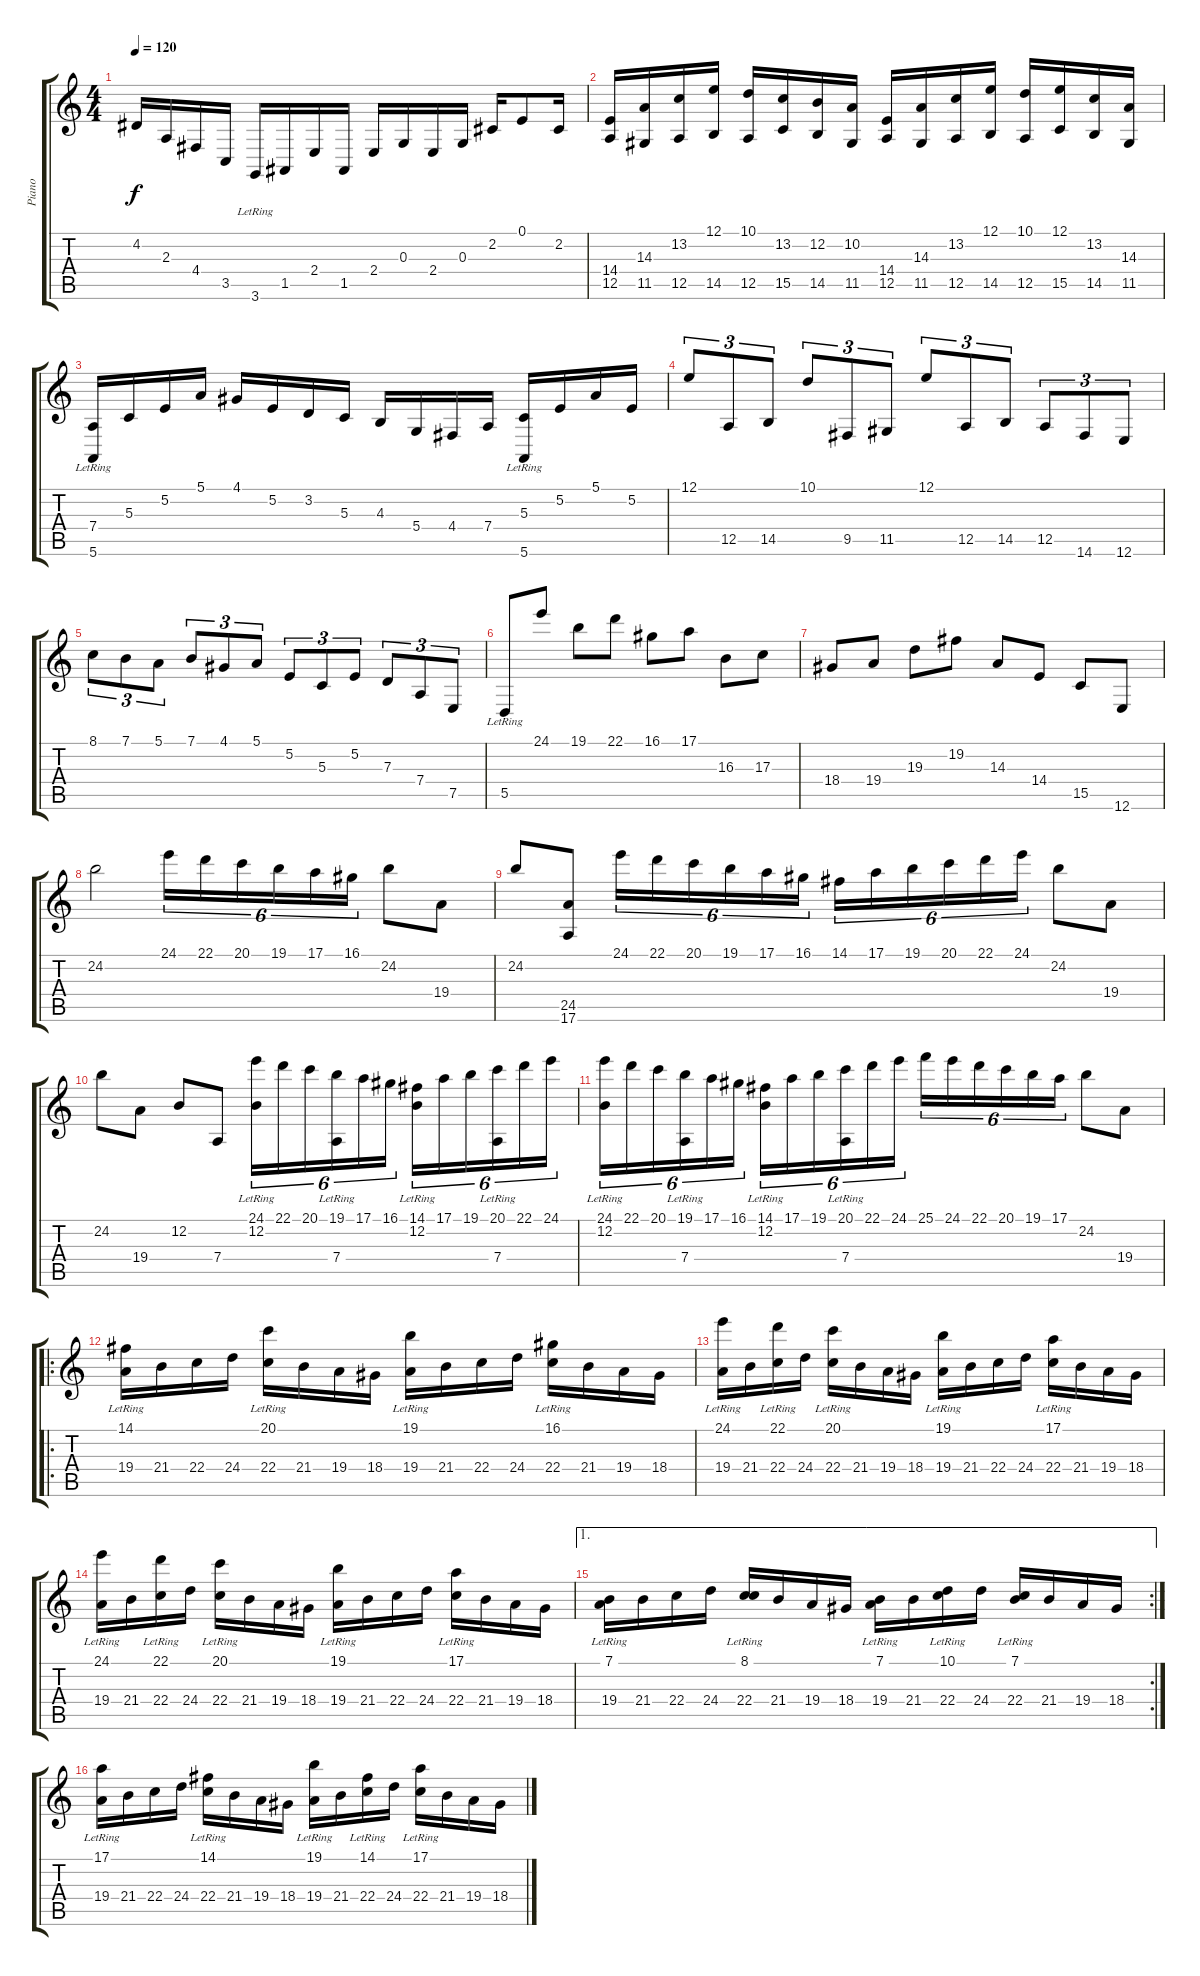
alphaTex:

\track ("Piano" "Piano") {instrument brightacousticpiano}
\staff {score tabs}
\tuning (E4 B3 G3 D3 A2 E2) {hide}
\ts (4 4)
\tempo 120
\clef g2
\ks aminor
4.2.16{dy f} 2.3.16 4.4.16 3.5.16 3.6{lr}.16 1.5.16 2.4.16 1.5.16 2.4.16 0.3.16 2.4.16 0.3.16 2.2.16 0.1.8 2.2.16 |
(14.4 12.5).16 (14.3 11.5).16 (13.2 12.5).16 (12.1 14.5).16 (10.1 12.5).16 (13.2 15.5).16 (12.2 14.5).16 (10.2 11.5).16 (14.4 12.5).16 (14.3 11.5).16 (13.2 12.5).16 (12.1 14.5).16 (10.1 12.5).16 (12.1 15.5).16 (13.2 14.5).16 (14.3 11.5).16 |
(7.4 5.6{lr}).16 5.3.16 5.2.16 5.1.16 4.1.16 5.2.16 3.2.16 5.3.16 4.3.16 5.4.16 4.4.16 7.4.16 (5.3 5.6{lr}).16 5.2.16 5.1.16 5.2.16 |
12.1.8{tu (3 2)} 12.5.8{tu (3 2)} 14.5.8{tu (3 2)} 10.1.8{tu (3 2)} 9.5.8{tu (3 2)} 11.5.8{tu (3 2)} 12.1.8{tu (3 2)} 12.5.8{tu (3 2)} 14.5.8{tu (3 2)} 12.5.8{tu (3 2)} 14.6.8{tu (3 2)} 12.6.8{tu (3 2)} |
8.1.8{tu (3 2)} 7.1.8{tu (3 2)} 5.1.8{tu (3 2)} 7.1.8{tu (3 2)} 4.1.8{tu (3 2)} 5.1.8{tu (3 2)} 5.2.8{tu (3 2)} 5.3.8{tu (3 2)} 5.2.8{tu (3 2)} 7.3.8{tu (3 2)} 7.4.8{tu (3 2)} 7.5.8{tu (3 2)} |
5.5{lr}.8 24.1.8 19.1.8 22.1.8 16.1.8 17.1.8 16.3.8 17.3.8 |
18.4.8 19.4.8 19.3.8 19.2.8 14.3.8 14.4.8 15.5.8 12.6.8 |
24.2.2 24.1.16{tu (6 4)} 22.1.16{tu (6 4)} 20.1.16{tu (6 4)} 19.1.16{tu (6 4)} 17.1.16{tu (6 4)} 16.1.16{tu (6 4)} 24.2.8 19.4.8 |
24.2.8 (24.5 17.6).8 24.1.16{tu (6 4)} 22.1.16{tu (6 4)} 20.1.16{tu (6 4)} 19.1.16{tu (6 4)} 17.1.16{tu (6 4)} 16.1.16{tu (6 4)} 14.1.16{tu (6 4)} 17.1.16{tu (6 4)} 19.1.16{tu (6 4)} 20.1.16{tu (6 4)} 22.1.16{tu (6 4)} 24.1.16{tu (6 4)} 24.2.8 19.4.8 |
24.2.8 19.4.8 12.2.8 7.4.8 (24.1 12.2{lr}).16{tu (6 4)} 22.1.16{tu (6 4)} 20.1.16{tu (6 4)} (19.1 7.4{lr}).16{tu (6 4)} 17.1.16{tu (6 4)} 16.1.16{tu (6 4)} (14.1 12.2{lr}).16{tu (6 4)} 17.1.16{tu (6 4)} 19.1.16{tu (6 4)} (20.1 7.4{lr}).16{tu (6 4)} 22.1.16{tu (6 4)} 24.1.16{tu (6 4)} |
(24.1 12.2{lr}).16{tu (6 4)} 22.1.16{tu (6 4)} 20.1.16{tu (6 4)} (19.1 7.4{lr}).16{tu (6 4)} 17.1.16{tu (6 4)} 16.1.16{tu (6 4)} (14.1 12.2{lr}).16{tu (6 4)} 17.1.16{tu (6 4)} 19.1.16{tu (6 4)} (20.1 7.4{lr}).16{tu (6 4)} 22.1.16{tu (6 4)} 24.1.16{tu (6 4)} 25.1.16{tu (6 4)} 24.1.16{tu (6 4)} 22.1.16{tu (6 4)} 20.1.16{tu (6 4)} 19.1.16{tu (6 4)} 17.1.16{tu (6 4)} 24.2.8 19.4.8 |
\ro
(14.1{lr} 19.4).16 21.4.16 22.4.16 24.4.16 (20.1{lr} 22.4).16 21.4.16 19.4.16 18.4.16 (19.1{lr} 19.4).16 21.4.16 22.4.16 24.4.16 (16.1{lr} 22.4).16 21.4.16 19.4.16 18.4.16 |
(24.1{lr} 19.4).16 21.4.16 (22.1{lr} 22.4).16 24.4.16 (20.1{lr} 22.4).16 21.4.16 19.4.16 18.4.16 (19.1{lr} 19.4).16 21.4.16 22.4.16 24.4.16 (17.1{lr} 22.4).16 21.4.16 19.4.16 18.4.16 |
(24.1{lr} 19.4).16 21.4.16 (22.1{lr} 22.4).16 24.4.16 (20.1{lr} 22.4).16 21.4.16 19.4.16 18.4.16 (19.1{lr} 19.4).16 21.4.16 22.4.16 24.4.16 (17.1{lr} 22.4).16 21.4.16 19.4.16 18.4.16 |
\ae 1
\rc 2
(7.1{lr} 19.4).16 21.4.16 22.4.16 24.4.16 (8.1{lr} 22.4).16 21.4.16 19.4.16 18.4.16 (7.1{lr} 19.4).16 21.4.16 (10.1{lr} 22.4).16 24.4.16 (7.1{lr} 22.4).16 21.4.16 19.4.16 18.4.16 |
(17.1{lr} 19.4).16 21.4.16 22.4.16 24.4.16 (14.1{lr} 22.4).16 21.4.16 19.4.16 18.4.16 (19.1{lr} 19.4).16 21.4.16 (14.1{lr} 22.4).16 24.4.16 (17.1{lr} 22.4).16 21.4.16 19.4.16 18.4.16
